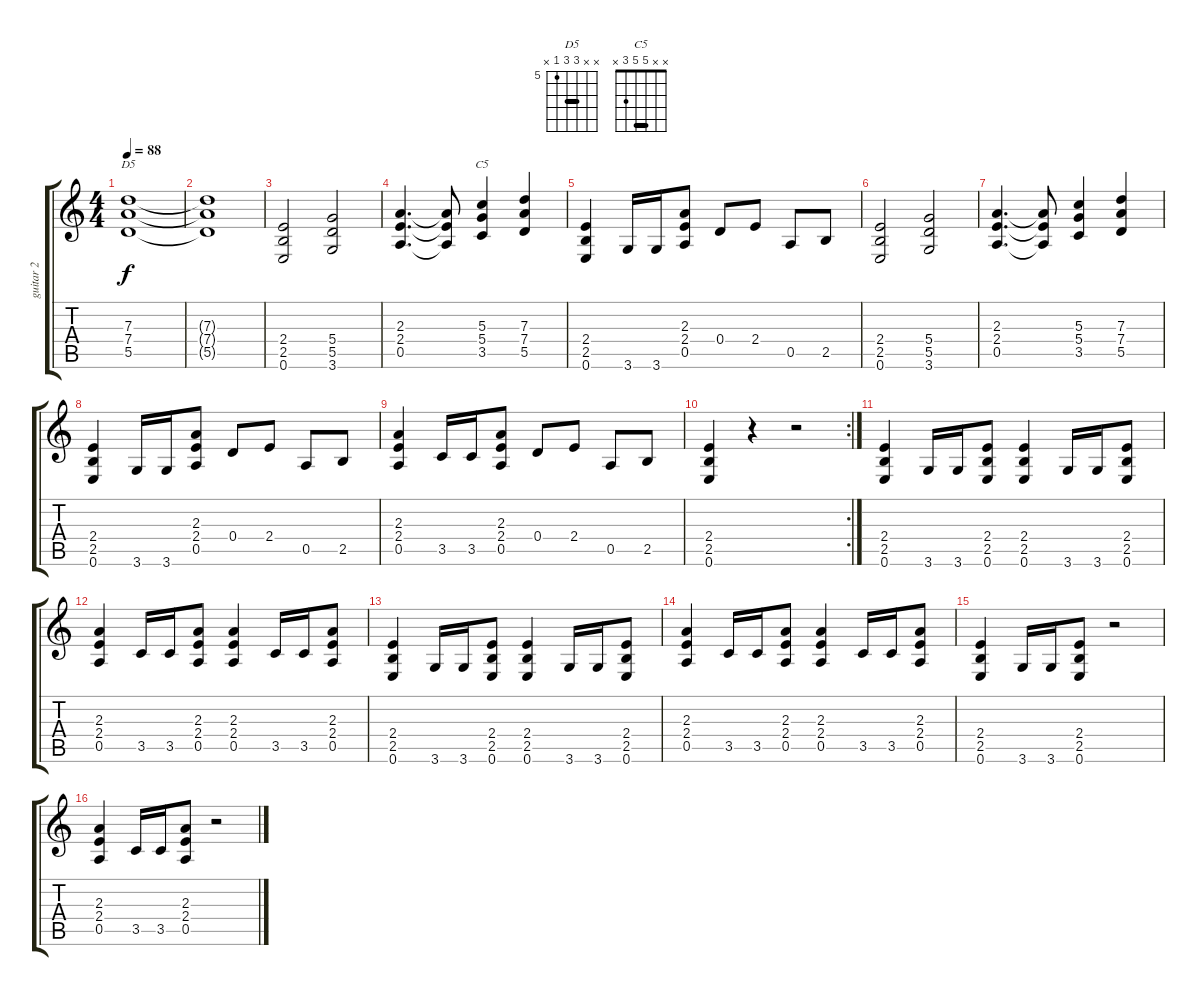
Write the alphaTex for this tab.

\track ("guitar 2" "guitar 2") {instrument distortionguitar}
\staff {score tabs}
\tuning (E4 B3 G3 D3 A2 E2) {hide}
\chord ("D5" x x 7 7 5 x) {firstfret 5 barre 7}
\chord ("C5" x x 5 5 3 x) {barre 5}
\ts (4 4)
\tempo 88
\clef g2
\ks c
(7.3 7.4 5.5).1{ch "D5" dy f} |
(7.3{t} 7.4{t} 5.5{t}).1 |
(2.4 2.5 0.6).2 (5.4 5.5 3.6).2 |
(2.3 2.4 0.5).4{d} (2.3{t} 2.4{t} 0.5{t}).8 (5.3 5.4 3.5).4{ch "C5"} (7.3 7.4 5.5).4 |
(2.4 2.5 0.6).4 3.6.16 3.6.16 (2.3 2.4 0.5).8 0.4.8 2.4.8 0.5.8 2.5.8 |
(2.4 2.5 0.6).2 (5.4 5.5 3.6).2 |
(2.3 2.4 0.5).4{d} (2.3{t} 2.4{t} 0.5{t}).8 (5.3 5.4 3.5).4 (7.3 7.4 5.5).4 |
(2.4 2.5 0.6).4 3.6.16 3.6.16 (2.3 2.4 0.5).8 0.4.8 2.4.8 0.5.8 2.5.8 |
(2.3 2.4 0.5).4 3.5.16 3.5.16 (2.3 2.4 0.5).8 0.4.8 2.4.8 0.5.8 2.5.8 |
\rc 2
(2.4 2.5 0.6).4 r.4 r.2 |
(2.4 2.5 0.6).4 3.6.16 3.6.16 (2.4 2.5 0.6).8 (2.4 2.5 0.6).4 3.6.16 3.6.16 (2.4 2.5 0.6).8 |
(2.3 2.4 0.5).4 3.5.16 3.5.16 (2.3 2.4 0.5).8 (2.3 2.4 0.5).4 3.5.16 3.5.16 (2.3 2.4 0.5).8 |
(2.4 2.5 0.6).4 3.6.16 3.6.16 (2.4 2.5 0.6).8 (2.4 2.5 0.6).4 3.6.16 3.6.16 (2.4 2.5 0.6).8 |
(2.3 2.4 0.5).4 3.5.16 3.5.16 (2.3 2.4 0.5).8 (2.3 2.4 0.5).4 3.5.16 3.5.16 (2.3 2.4 0.5).8 |
(2.4 2.5 0.6).4 3.6.16 3.6.16 (2.4 2.5 0.6).8 r.2 |
(2.3 2.4 0.5).4 3.5.16 3.5.16 (2.3 2.4 0.5).8 r.2
